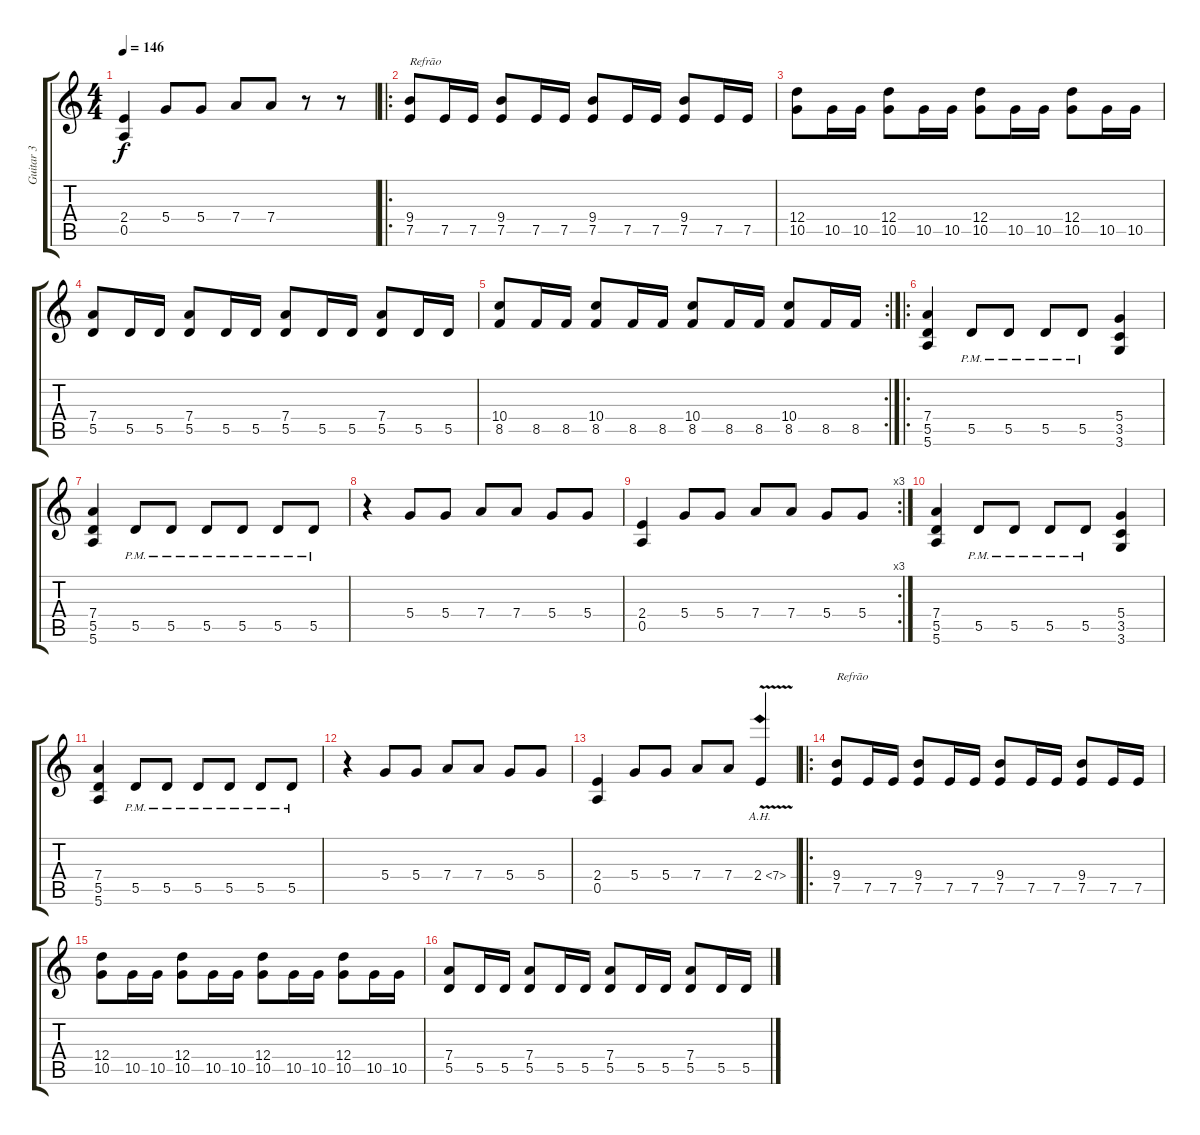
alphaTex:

\track ("Guitar 3" "Guitar 3") {instrument distortionguitar}
\staff {score tabs}
\tuning (E4 B3 G3 D3 A2 E2) {hide}
\ts (4 4)
\tempo 146
\clef g2
\ks c
(2.4 0.5).4{dy f} 5.4.8 5.4.8 7.4.8 7.4.8 r.8 r.8 |
\ro
(9.4 7.5).8{txt "Refrão"} 7.5.16 7.5.16 (9.4 7.5).8 7.5.16 7.5.16 (9.4 7.5).8 7.5.16 7.5.16 (9.4 7.5).8 7.5.16 7.5.16 |
(12.4 10.5).8 10.5.16 10.5.16 (12.4 10.5).8 10.5.16 10.5.16 (12.4 10.5).8 10.5.16 10.5.16 (12.4 10.5).8 10.5.16 10.5.16 |
(7.4 5.5).8 5.5.16 5.5.16 (7.4 5.5).8 5.5.16 5.5.16 (7.4 5.5).8 5.5.16 5.5.16 (7.4 5.5).8 5.5.16 5.5.16 |
\rc 2
(10.4 8.5).8 8.5.16 8.5.16 (10.4 8.5).8 8.5.16 8.5.16 (10.4 8.5).8 8.5.16 8.5.16 (10.4 8.5).8 8.5.16 8.5.16 |
\ro
(7.4 5.5 5.6).4 5.5{pm}.8 5.5{pm}.8 5.5{pm}.8 5.5{pm}.8 (5.4 3.5 3.6).4 |
(7.4 5.5 5.6).4 5.5{pm}.8 5.5{pm}.8 5.5{pm}.8 5.5{pm}.8 5.5{pm}.8 5.5{pm}.8 |
r.4 5.4.8 5.4.8 7.4.8 7.4.8 5.4.8 5.4.8 |
\rc 3
(2.4 0.5).4 5.4.8 5.4.8 7.4.8 7.4.8 5.4.8 5.4.8 |
(7.4 5.5 5.6).4 5.5{pm}.8 5.5{pm}.8 5.5{pm}.8 5.5{pm}.8 (5.4 3.5 3.6).4 |
(7.4 5.5 5.6).4 5.5{pm}.8 5.5{pm}.8 5.5{pm}.8 5.5{pm}.8 5.5{pm}.8 5.5{pm}.8 |
r.4 5.4.8 5.4.8 7.4.8 7.4.8 5.4.8 5.4.8 |
(2.4 0.5).4 5.4.8 5.4.8 7.4.8 7.4.8 2.4{ah 5 v}.4 |
\ro
(9.4 7.5).8{txt "Refrão"} 7.5.16 7.5.16 (9.4 7.5).8 7.5.16 7.5.16 (9.4 7.5).8 7.5.16 7.5.16 (9.4 7.5).8 7.5.16 7.5.16 |
(12.4 10.5).8 10.5.16 10.5.16 (12.4 10.5).8 10.5.16 10.5.16 (12.4 10.5).8 10.5.16 10.5.16 (12.4 10.5).8 10.5.16 10.5.16 |
(7.4 5.5).8 5.5.16 5.5.16 (7.4 5.5).8 5.5.16 5.5.16 (7.4 5.5).8 5.5.16 5.5.16 (7.4 5.5).8 5.5.16 5.5.16
